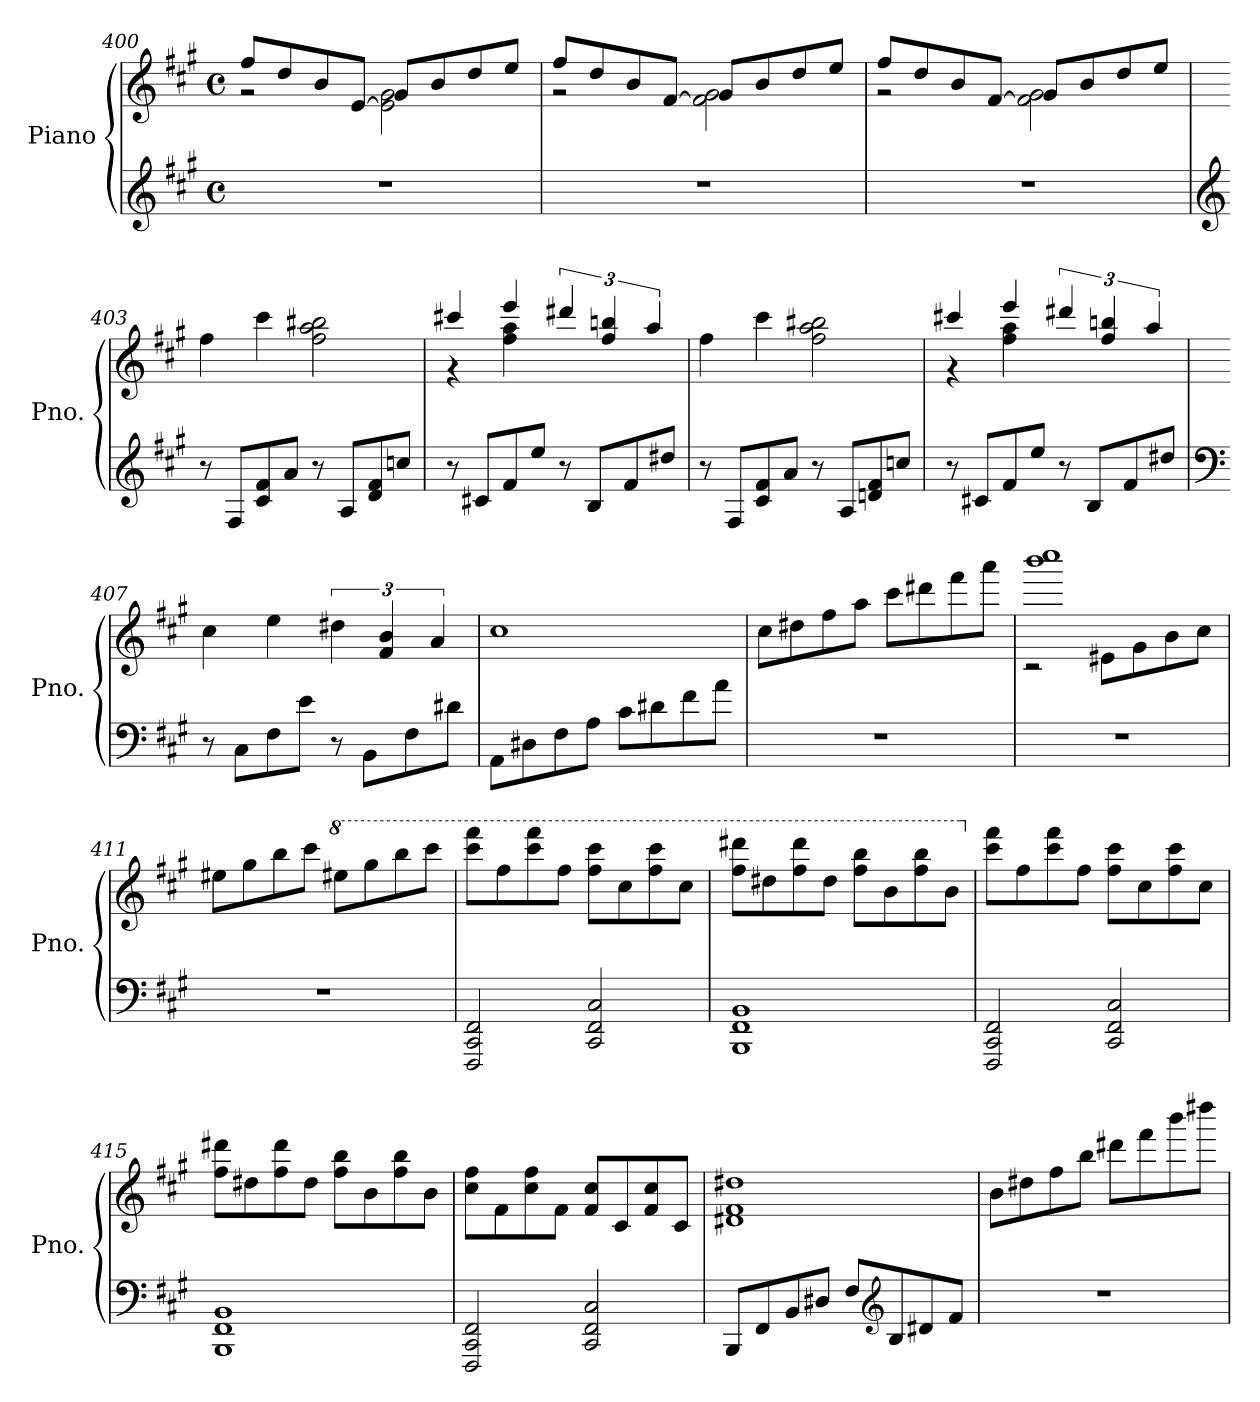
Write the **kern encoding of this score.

**kern	**kern
*part1	*part1
*staff2	*staff1
*I"Piano	*
*I'Pno.	*
*clefG2	*clefG2
*k[f#c#g#]	*k[f#c#g#]
*M4/4	*M4/4
*met(c)	*met(c)
=400	=400
*	*^
1r	8ff#/L	2rg
.	8dd/	.
.	8b/	.
.	[8e/J	.
.	8g#/L	2e\] 2g#\
.	8b/	.
.	8dd/	.
.	8ee/J	.
!!LO:LB:g=z	!!
=401	=401	=401
1r	8ff#/L	2rg
.	8dd/	.
.	8b/	.
.	[8f#/J	.
.	8g#/L	2f#\] 2g#\
.	8b/	.
.	8dd/	.
.	8ee/J	.
=402	=402	=402
1r	8ff#/L	2rg
.	8dd/	.
.	8b/	.
.	[8f#/J	.
.	8g#/L	2f#\] 2g#\
.	8b/	.
.	8dd/	.
.	8ee/J	.
*	*v	*v
=403	=403
*clefG2	*
8r	4ff#\
8F#/L	.
8c#/ 8f#/	4ccc#\
8a/J	.
8r	2ff#\ 2aa\ 2bb#X\
8A/L	.
8d/ 8f#/	.
8ccn/J	.
=404	=404
*	*^
8r	4ccc#X/	4r
8c#X/L	.	.
8f#/	4eee/	4ff#\ 4aa\
8ee/J	.	.
8r	6ddd#X/	2ryy
8B/L	.	.
.	6ff#/ 6bbn/	.
8f#/	.	.
.	6aa/	.
8dd#X/J	.	.
*	*v	*v
!!LO:LB:g=z
=405	=405
8r	4ff#\
8F#/L	.
8c#/ 8f#/	4ccc#\
8a/J	.
8r	2ff#\ 2aa\ 2bb#X\
8A/L	.
8dn/ 8f#/	.
8ccn/J	.
=406	=406
*	*^
8r	4ccc#X/	4r
8c#X/L	.	.
8f#/	4eee/	4ff#\ 4aa\
8ee/J	.	.
8r	6ddd#X/	2ryy
8B/L	.	.
.	6ff#/ 6bbn/	.
8f#/	.	.
.	6aa/	.
8dd#X/J	.	.
*	*v	*v
=407	=407
*clefF4	*
8r	4cc#\
8C#\L	.
8F#\	4ee\
8e\J	.
8r	6dd#X\
8BB\L	.
.	6f#/ 6b/
8F#\	.
.	6a/
8d#X\J	.
=408	=408
8AA\L	1cc#
8D#X\	.
8F#\	.
8A\J	.
8c#\L	.
8d#X\	.
8f#\	.
8a\J	.
!!LO:LB:g=z
=409	=409
1r	8cc#\L
.	8dd#X\
.	8ff#\
.	8aa\J
.	8ccc#\L
.	8ddd#X\
.	8fff#\
.	8aaa\J
=410	=410
*	*^
1r	1bbb 1cccc#	2r
.	.	8e#X\L
.	.	8g#\
.	.	8b\
.	.	8cc#\J
*	*v	*v
=411	=411
1r	8ee#X\L
.	8gg#\
.	8bb\
.	8ccc#\J
*	*8va
.	8eee#X\L
.	8ggg#\
.	8bbb\
.	8cccc#\J
=412	=412
2FFF#/ 2CC#/ 2FF#/	8cccc#\ 8ffff#\L
.	8fff#\
.	8cccc#\ 8ffff#\
.	8fff#\J
2CC#/ 2FF#/ 2C#/	8fff#\ 8cccc#\L
.	8ccc#\
.	8fff#\ 8cccc#\
.	8ccc#\J
!!LO:LB:g=z
=413	=413
1BBB 1FF# 1BB	8fff#\ 8dddd#X\L
.	8ddd#X\
.	8fff#\ 8dddd#\
.	8ddd#\J
.	8fff#\ 8bbb\L
.	8bb\
.	8fff#\ 8bbb\
.	8bb\J
=414	=414
*	*X8va
2FFF#/ 2CC#/ 2FF#/	8ccc#\ 8fff#\L
.	8ff#\
.	8ccc#\ 8fff#\
.	8ff#\J
2CC#/ 2FF#/ 2C#/	8ff#\ 8ccc#\L
.	8cc#\
.	8ff#\ 8ccc#\
.	8cc#\J
=415	=415
1BBB 1FF# 1BB	8ff#\ 8ddd#X\L
.	8dd#X\
.	8ff#\ 8ddd#\
.	8dd#\J
.	8ff#\ 8bb\L
.	8b\
.	8ff#\ 8bb\
.	8b\J
=416	=416
2FFF#/ 2CC#/ 2FF#/	8cc#\ 8ff#\L
.	8f#\
.	8cc#\ 8ff#\
.	8f#\J
2CC#/ 2FF#/ 2C#/	8f#/ 8cc#/L
.	8c#/
.	8f#/ 8cc#/
.	8c#/J
!!LO:PB:g=z
=417	=417
8BBB/L	1d#X 1f# 1dd#X
8FF#/	.
8BB/	.
8D#X/J	.
8F#/L	.
*clefG2	*
8B/	.
8d#X/	.
8f#/J	.
=418	=418
1r	8b\L
.	8dd#X\
.	8ff#\
.	8bb\J
.	8ddd#X\L
.	8fff#\
.	8bbb\
.	8dddd#X\J
=	=
*-	*-
